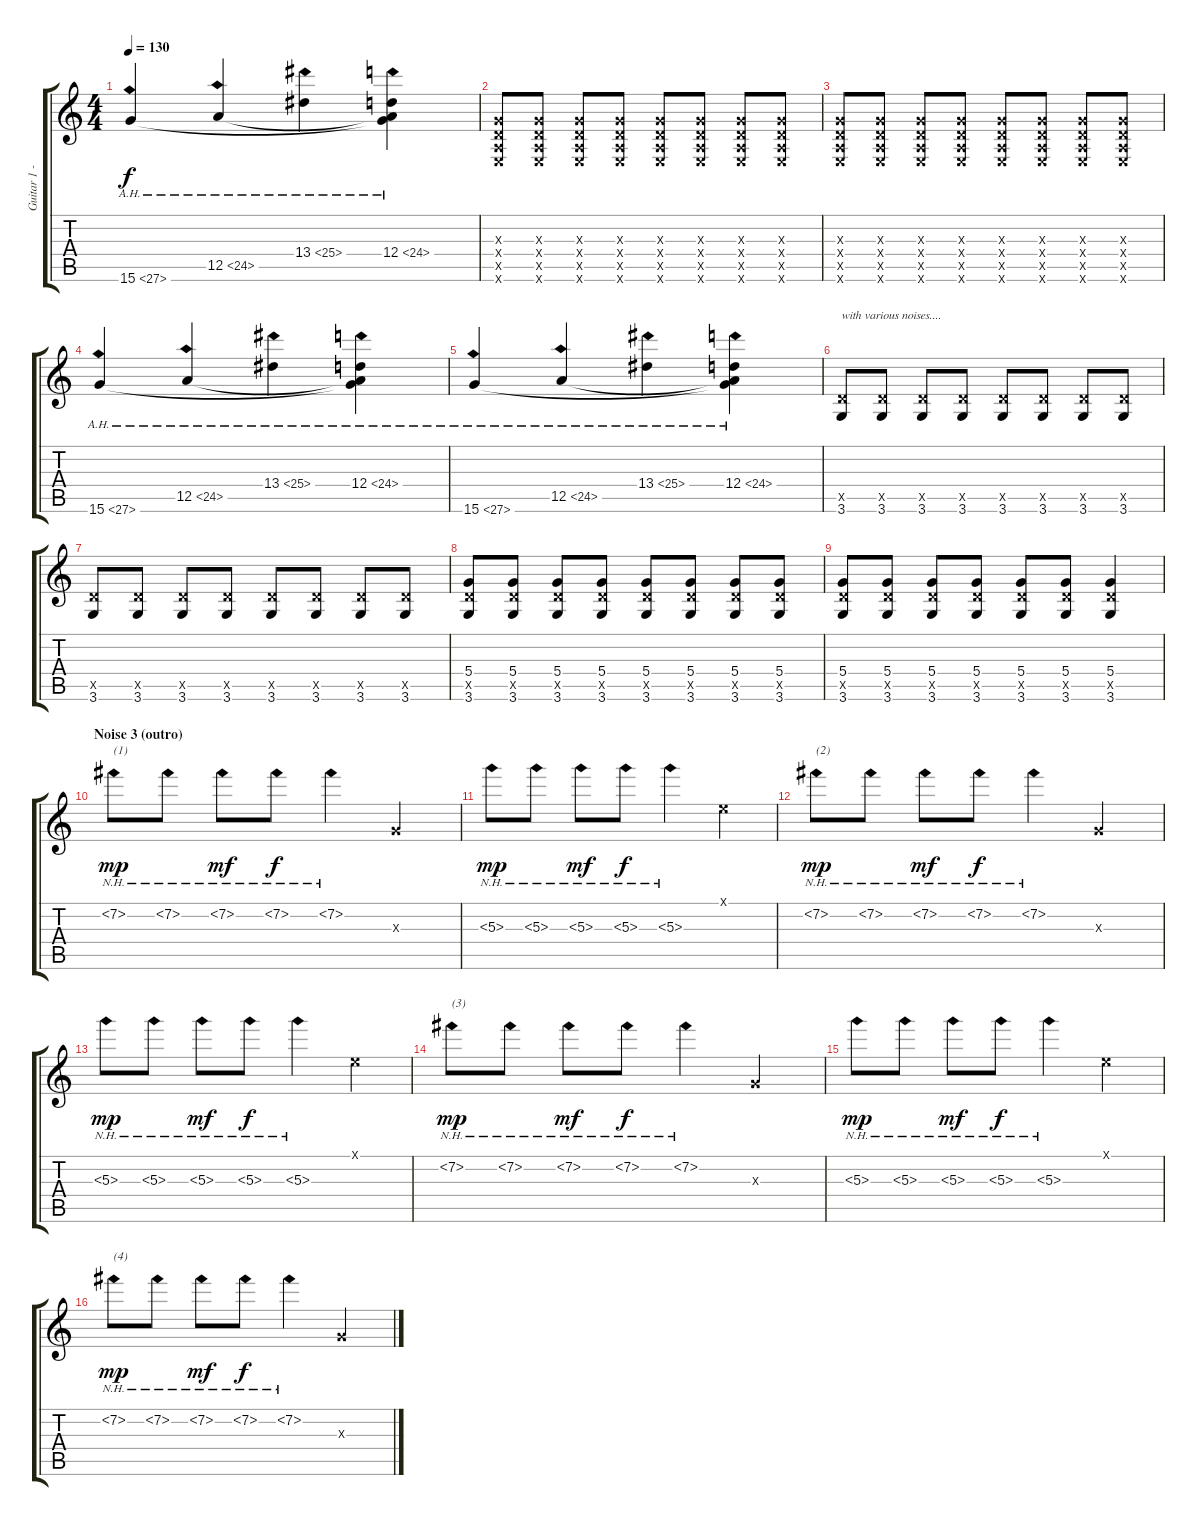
\track ("Guitar 1 - left" "Guitar 1 -") {instrument overdrivenguitar}
\staff {score tabs}
\tuning (E4 B3 G3 D3 A2 E2) {hide}
\ts (4 4)
\tempo 130
\clef g2
\ks c
15.6{ah 12}.4{dy f} 12.5{ah 12}.4 13.4{ah 12}.4 (12.4{ah 12} 12.5{t} 15.6{t}).4 |
(0.3{x} 0.4{x} 0.5{x} 0.6{x}).8 (0.3{x} 0.4{x} 0.5{x} 0.6{x}).8 (0.3{x} 0.4{x} 0.5{x} 0.6{x}).8 (0.3{x} 0.4{x} 0.5{x} 0.6{x}).8 (0.3{x} 0.4{x} 0.5{x} 0.6{x}).8 (0.3{x} 0.4{x} 0.5{x} 0.6{x}).8 (0.3{x} 0.4{x} 0.5{x} 0.6{x}).8 (0.3{x} 0.4{x} 0.5{x} 0.6{x}).8 |
(0.3{x} 0.4{x} 0.5{x} 0.6{x}).8 (0.3{x} 0.4{x} 0.5{x} 0.6{x}).8 (0.3{x} 0.4{x} 0.5{x} 0.6{x}).8 (0.3{x} 0.4{x} 0.5{x} 0.6{x}).8 (0.3{x} 0.4{x} 0.5{x} 0.6{x}).8 (0.3{x} 0.4{x} 0.5{x} 0.6{x}).8 (0.3{x} 0.4{x} 0.5{x} 0.6{x}).8 (0.3{x} 0.4{x} 0.5{x} 0.6{x}).8 |
15.6{ah 12}.4{instrument guitarharmonics} 12.5{ah 12}.4 13.4{ah 12}.4 (12.4{ah 12} 12.5{t} 15.6{t}).4 |
15.6{ah 12}.4 12.5{ah 12}.4 13.4{ah 12}.4 (12.4{ah 12} 12.5{t} 15.6{t}).4 |
(5.5{x} 3.6).8{txt "with various noises...." instrument overdrivenguitar} (5.5{x} 3.6).8 (5.5{x} 3.6).8 (5.5{x} 3.6).8 (5.5{x} 3.6).8 (5.5{x} 3.6).8 (5.5{x} 3.6).8 (5.5{x} 3.6).8 |
(5.5{x} 3.6).8 (5.5{x} 3.6).8 (5.5{x} 3.6).8 (5.5{x} 3.6).8 (5.5{x} 3.6).8 (5.5{x} 3.6).8 (5.5{x} 3.6).8 (5.5{x} 3.6).8 |
(5.4 5.5{x} 3.6).8 (5.4 5.5{x} 3.6).8 (5.4 5.5{x} 3.6).8 (5.4 5.5{x} 3.6).8 (5.4 5.5{x} 3.6).8 (5.4 5.5{x} 3.6).8 (5.4 5.5{x} 3.6).8 (5.4 5.5{x} 3.6).8 |
(5.4 5.5{x} 3.6).8 (5.4 5.5{x} 3.6).8 (5.4 5.5{x} 3.6).8 (5.4 5.5{x} 3.6).8 (5.4 5.5{x} 3.6).8 (5.4 5.5{x} 3.6).8 (5.4 5.5{x} 3.6).4 |
\section ("" "Noise 3 (outro)")
7.2{nh}.8{txt "(1)" dy mp} 7.2{nh}.8 7.2{nh}.8{dy mf} 7.2{nh}.8{dy f} 7.2{nh}.4 0.3{x}.4 |
5.3{nh}.8{dy mp} 5.3{nh}.8 5.3{nh}.8{dy mf} 5.3{nh}.8{dy f} 5.3{nh}.4 0.1{x}.4 |
7.2{nh}.8{txt "(2)" dy mp} 7.2{nh}.8 7.2{nh}.8{dy mf} 7.2{nh}.8{dy f} 7.2{nh}.4 0.3{x}.4 |
5.3{nh}.8{dy mp} 5.3{nh}.8 5.3{nh}.8{dy mf} 5.3{nh}.8{dy f} 5.3{nh}.4 0.1{x}.4 |
7.2{nh}.8{txt "(3)" dy mp} 7.2{nh}.8 7.2{nh}.8{dy mf} 7.2{nh}.8{dy f} 7.2{nh}.4 0.3{x}.4 |
5.3{nh}.8{dy mp} 5.3{nh}.8 5.3{nh}.8{dy mf} 5.3{nh}.8{dy f} 5.3{nh}.4 0.1{x}.4 |
7.2{nh}.8{txt "(4)" dy mp} 7.2{nh}.8 7.2{nh}.8{dy mf} 7.2{nh}.8{dy f} 7.2{nh}.4 0.3{x}.4
